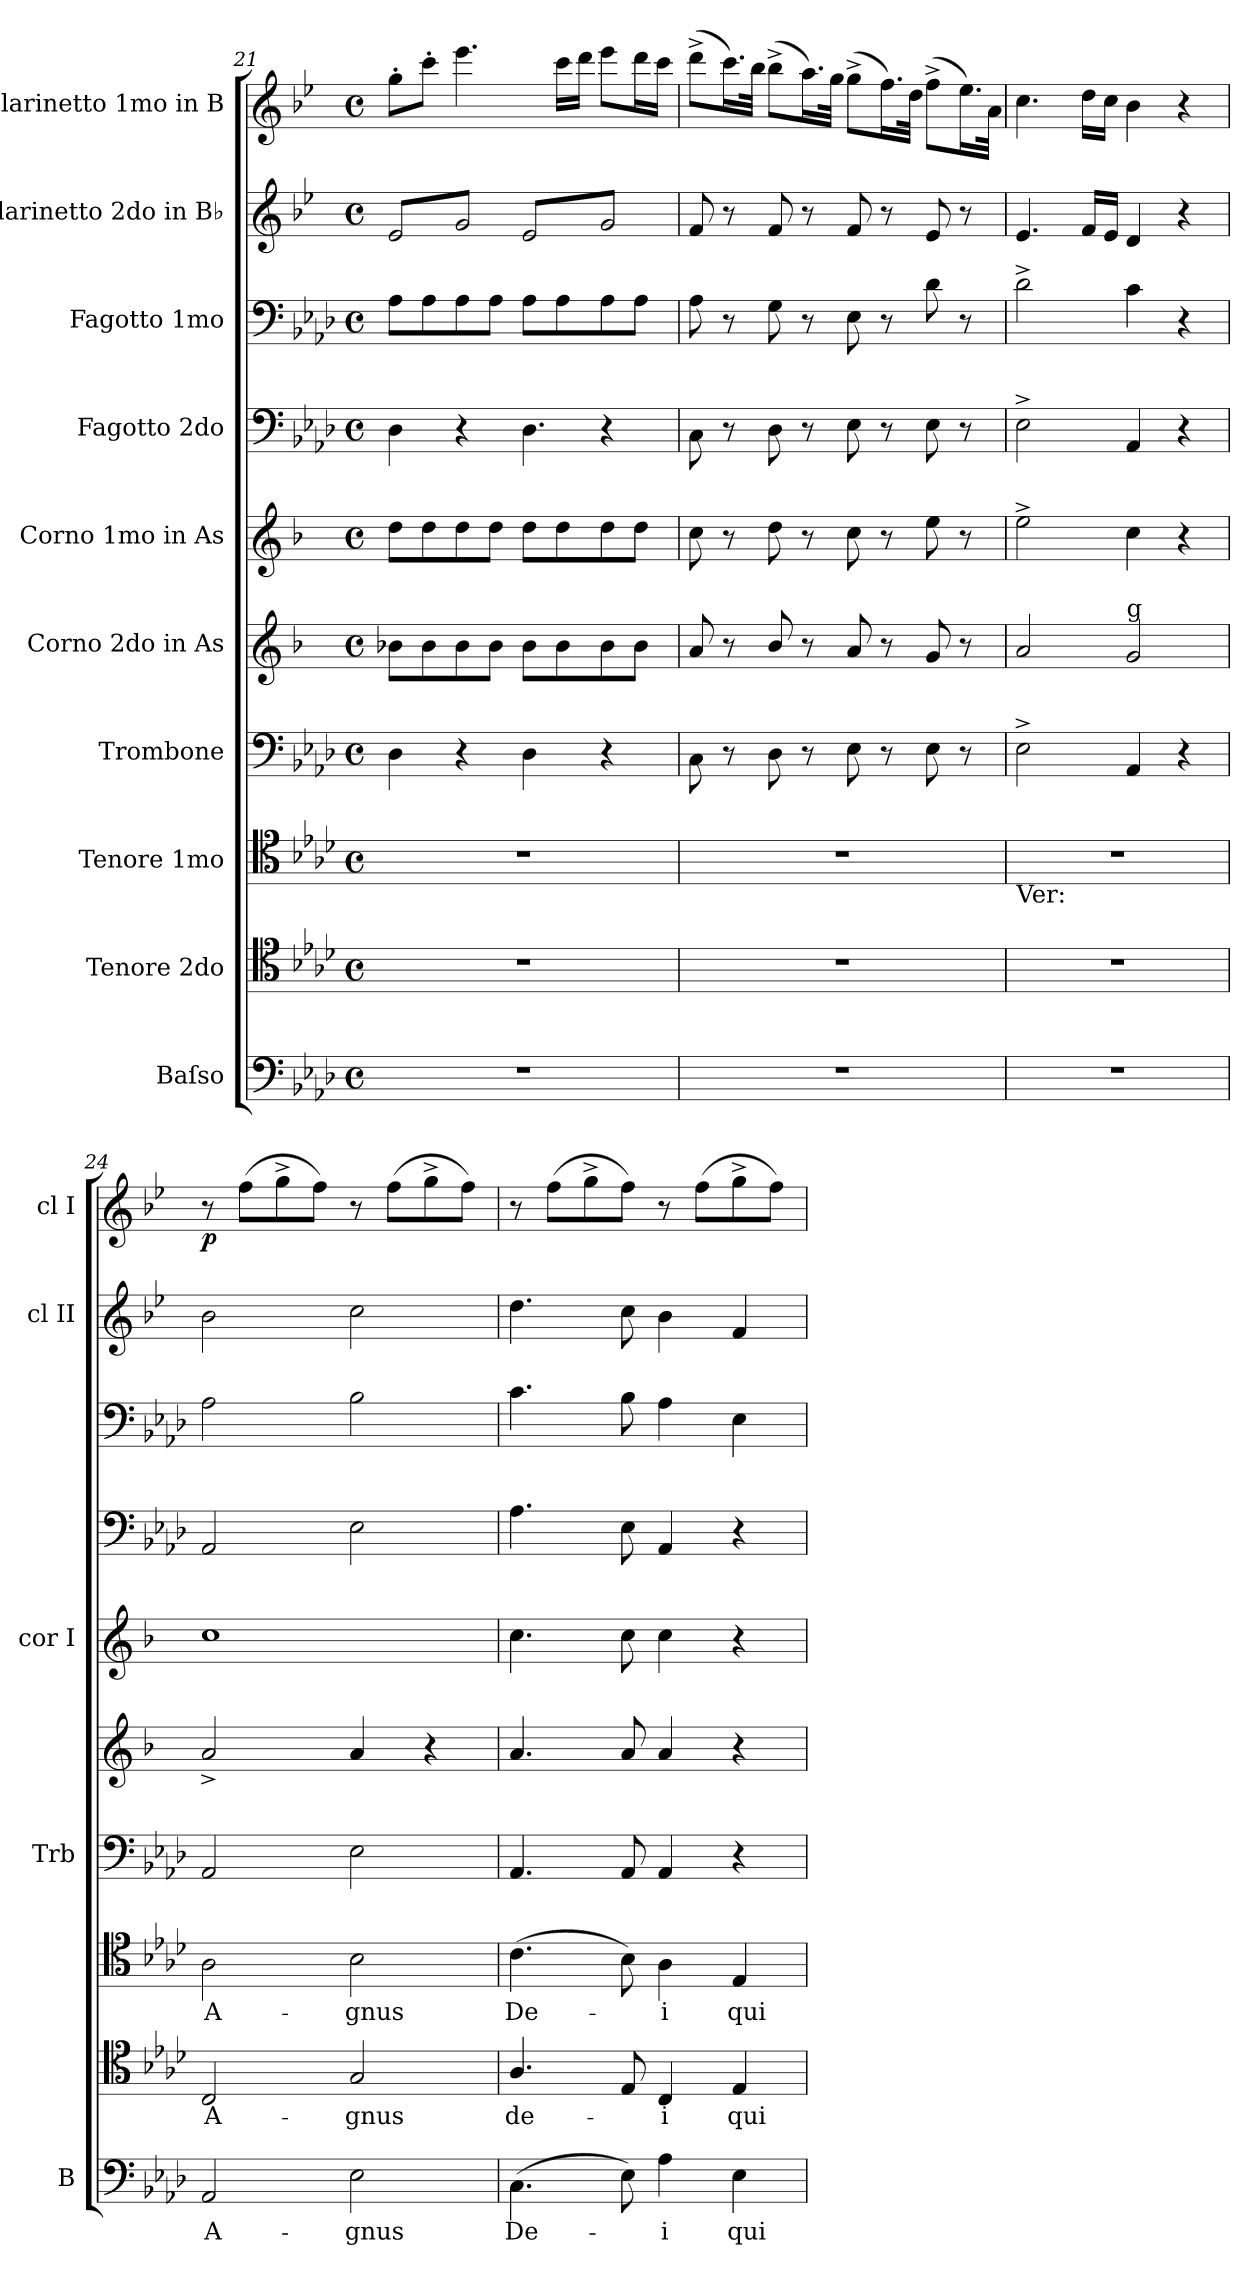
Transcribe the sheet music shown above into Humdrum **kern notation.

**kern	**text	**kern	**text	**kern	**text	**kern	**kern	**kern	**kern	**kern	**kern	**kern	**dynam
*part10	*part10	*part9	*part9	*part8	*part8	*part7	*part6	*part5	*part4	*part3	*part2	*part1	*part1
*staff10	*staff10	*staff9	*staff9	*staff8	*staff8	*staff7	*staff6	*staff5	*staff4	*staff3	*staff2	*staff1	*staff1
*I"Baſso	*	*I"Tenore 2do	*	*I"Tenore 1mo	*	*I"Trombone	*I"Corno 2do in As	*I"Corno 1mo in As	*I"Fagotto 2do	*I"Fagotto 1mo	*I"Clarinetto 2do in B♭	*I"Clarinetto 1mo in B	*
*I'B	*	*	*	*	*	*I'Trb	*	*I'cor I	*	*	*I'cl II	*I'cl I	*
*clefF4	*	*clefC4	*	*clefC4	*	*clefF4	*clefG2	*clefG2	*clefF4	*clefF4	*clefG2	*clefG2	*
*	*	*	*	*	*	*	*ITrd-2c-3	*ITrd-2c-3	*	*	*ITrd1c2	*ITrd1c2	*
*k[b-e-a-d-]	*	*k[b-e-a-d-]	*	*k[b-e-a-d-]	*	*k[b-e-a-d-]	*k[b-e-a-d-]	*k[b-e-a-d-]	*k[b-e-a-d-]	*k[b-e-a-d-]	*k[b-e-a-d-]	*k[b-e-a-d-]	*
*M4/4	*	*M4/4	*	*M4/4	*	*M4/4	*M4/4	*M4/4	*M4/4	*M4/4	*M4/4	*M4/4	*
*met(c)	*	*met(c)	*	*met(c)	*	*met(c)	*met(c)	*met(c)	*met(c)	*met(c)	*met(c)	*met(c)	*
=21	=21	=21	=21	=21	=21	=21	=21	=21	=21	=21	=21	=21	=21
*	*	*	*	*	*	*	*	*	*	*	*tremolo	*	*
1r	.	1r	.	1r	.	4D-\	8dd-X\L	8ff\L	4D-\	8A-\L	8d-/L	8ff'\L	.
.	.	.	.	.	.	.	8dd-\	8ff\	.	8A-\	8f/	8bb-'\J	.
.	.	.	.	.	.	4r	8dd-\	8ff\	4r	8A-\	8d-/	4.ddd-\	.
.	.	.	.	.	.	.	8dd-\J	8ff\J	.	8A-\J	8f/J	.	.
!	!	!	!	!	!	!	!	!	!LO:N:vis=4.	!	!	!	!
.	.	.	.	.	.	4D-\	8dd-\L	8ff\L	4D-\	8A-\L	8d-/L	.	.
.	.	.	.	.	.	.	8dd-\	8ff\	.	8A-\	8f/	16bb-\LL	.
.	.	.	.	.	.	.	.	.	.	.	.	16ccc\JJ	.
.	.	.	.	.	.	4r	8dd-\	8ff\	4r	8A-\	8d-/	8ddd-\L	.
.	.	.	.	.	.	.	8dd-\J	8ff\J	.	8A-\J	8f/J	16ccc\L	.
*	*	*	*	*	*	*	*	*	*	*	*Xtremolo	*	*
.	.	.	.	.	.	.	.	.	.	.	.	16bb-\JJ	.
=22	=22	=22	=22	=22	=22	=22	=22	=22	=22	=22	=22	=22	=22
1r	.	1r	.	1r	.	8C\	8cc/	8ee-\	8C\	8A-\	8e-/	(8ccc^\L	.
.	.	.	.	.	.	8r	8r	8r	8r	8r	8r	16.bb-\L)	.
.	.	.	.	.	.	.	.	.	.	.	.	32aa-\JJk	.
.	.	.	.	.	.	8D-\	8dd-/	8ff\	8D-\	8G\	8e-/	(8aa-^\L	.
.	.	.	.	.	.	8r	8r	8r	8r	8r	8r	16.gg\L)	.
.	.	.	.	.	.	.	.	.	.	.	.	32ff\JJk	.
.	.	.	.	.	.	8E-\	8cc/	8ee-\	8E-\	8E-\	8e-/	(8ff^\L	.
.	.	.	.	.	.	8r	8r	8r	8r	8r	8r	16.ee-\L)	.
.	.	.	.	.	.	.	.	.	.	.	.	32cc\JJk	.
.	.	.	.	.	.	8E-\	8b-/	8gg\	8E-\	8d-\	8d-/	(8ee-^\L	.
.	.	.	.	.	.	8r	8r	8r	8r	8r	8r	16.dd-\L)	.
.	.	.	.	.	.	.	.	.	.	.	.	32g\JJk	.
=23	=23	=23	=23	=23	=23	=23	=23	=23	=23	=23	=23	=23	=23
!	!	!	!	!LO:TX:b:t=Ver&colon;	!	!	!	!	!	!	!	!	!
1r	.	1r	.	1r	.	2E-^\	2cc/	2gg^\	2E-^<\	2d-^<\	4.d-/	4.b-\	.
.	.	.	.	.	.	.	.	.	.	.	16e-/LL	16cc\LL	.
.	.	.	.	.	.	.	.	.	.	.	16d-/JJ	16b-\JJ	.
!	!	!	!	!	!	!	!LO:TX:a:t=g	!	!	!	!	!	!
.	.	.	.	.	.	4AA-/	2b-/	4ee-\	4AA-/	4c\	4c/	4a-\	.
.	.	.	.	.	.	4r	.	4r	4r	4r	4r	4r	.
=24	=24	=24	=24	=24	=24	=24	=24	=24	=24	=24	=24	=24	=24
!	!	!	!	!	!	!	!	!	!	!	!	!	!LO:DY:b
2AA-/	A-	2C/	A-	2A-\	A-	2AA-/	2cc^/	1ee-	2AA-/	2A-\	2a-\	8r	p.
.	.	.	.	.	.	.	.	.	.	.	.	(8ee-\L	.
.	.	.	.	.	.	.	.	.	.	.	.	8ff^<\	.
.	.	.	.	.	.	.	.	.	.	.	.	8ee-\J)	.
2E-\	-gnus	2G/	-gnus	2B-\	-gnus	2E-\	4cc/	.	2E-\	2B-\	2b-\	8r	.
.	.	.	.	.	.	.	.	.	.	.	.	(8ee-\L	.
.	.	.	.	.	.	.	4r	.	.	.	.	8ff^<\	.
.	.	.	.	.	.	.	.	.	.	.	.	8ee-\J)	.
=25	=25	=25	=25	=25	=25	=25	=25	=25	=25	=25	=25	=25	=25
(4.C\	De-	4.A-/	de-	(4.c\	De-	4.AA-/	4.cc/	4.ee-\	4.A-\	4.c\	4.cc\	8r	.
.	.	.	.	.	.	.	.	.	.	.	.	(8ee-\L	.
.	.	.	.	.	.	.	.	.	.	.	.	8ff^<\	.
8E-\)	.	8E-/	.	8B-\)	.	8AA-/	8cc/	8ee-\	8E-\	8B-\	8b-\	8ee-\J)	.
4A-\	-i	4C/	-i	4A-\	-i	4AA-/	4cc/	4ee-\	4AA-/	4A-\	4a-\	8r	.
.	.	.	.	.	.	.	.	.	.	.	.	(8ee-\L	.
4E-\	qui	4E-/	qui	4E-/	qui	4r	4r	4r	4r	4E-\	4e-/	8ff^<\	.
.	.	.	.	.	.	.	.	.	.	.	.	8ee-\J)	.
=	=	=	=	=	=	=	=	=	=	=	=	=	=
*-	*-	*-	*-	*-	*-	*-	*-	*-	*-	*-	*-	*-	*-
